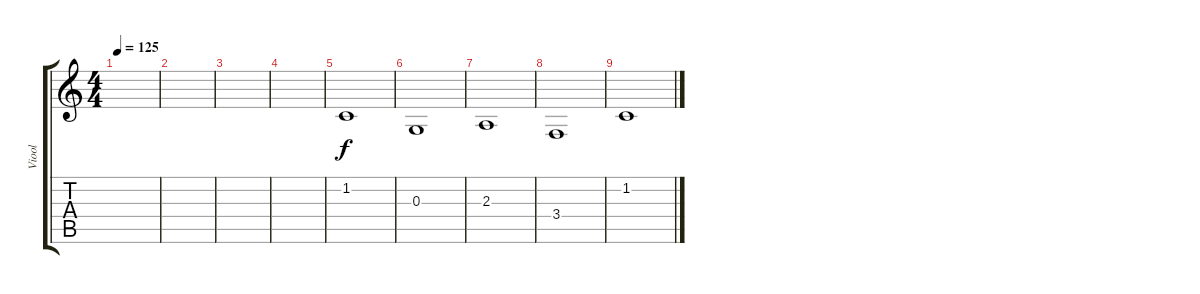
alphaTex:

\track ("Viool" "Viool") {instrument stringensemble2}
\staff {score tabs}
\tuning (E4 B3 G3 D3 A2 E2) {hide}
\ts (4 4)
\tempo 125
\clef g2
\ks c
|
|
|
|
1.2.1 |
0.3.1 |
2.3.1 |
3.4.1 |
1.2.1
